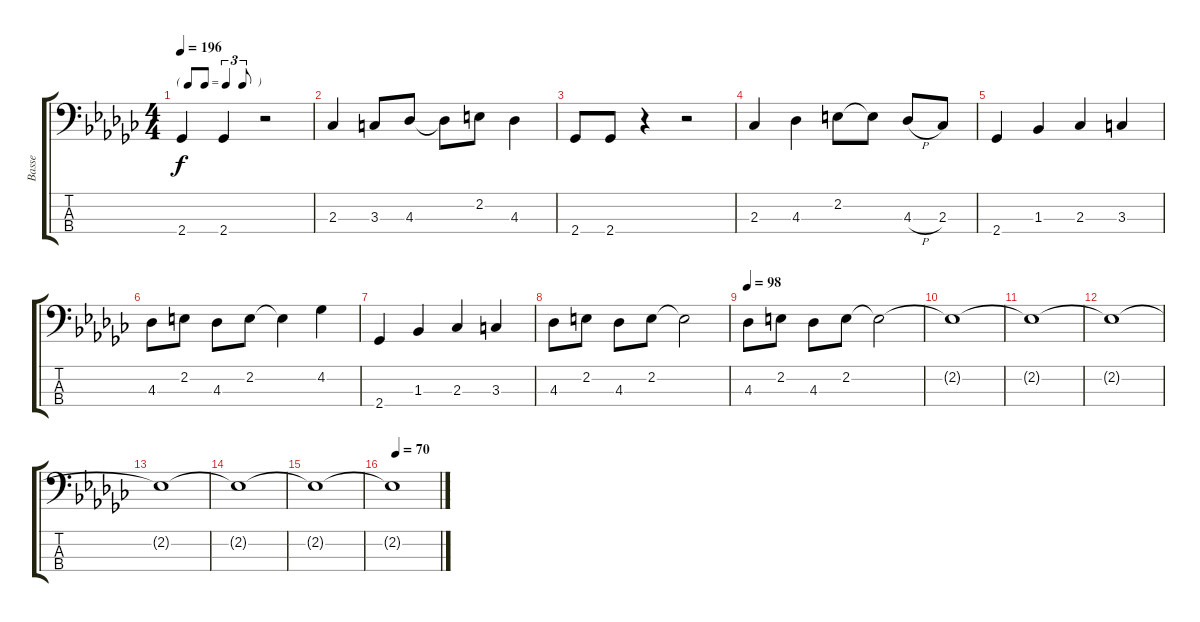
\track ("Basse " "Basse ") {instrument electricbassfinger}
\staff {score tabs}
\tuning (G2 D2 A1 E1) {hide}
\ts (4 4)
\tf triplet8th
\tempo 196
\clef f4
\ks gb
2.4.4{dy f} 2.4.4 r.2 |
2.3.4 3.3.8 4.3.8 4.3{t}.8 2.2.8 4.3.4 |
2.4.8 2.4.8 r.4 r.2 |
2.3.4 4.3.4 2.2.8 2.2{t}.8 4.3{h}.8 2.3.8 |
2.4.4 1.3.4 2.3.4 3.3.4 |
4.3.8 2.2.8 4.3.8 2.2.8 2.2{t}.4 4.2.4 |
2.4.4 1.3.4 2.3.4 3.3.4 |
4.3.8 2.2.8 4.3.8 2.2.8 2.2{t}.2 |
\tempo 98
4.3.8 2.2.8 4.3.8 2.2.8 2.2{t}.2 |
2.2{t}.1 |
2.2{t}.1 |
2.2{t}.1 |
2.2{t}.1 |
2.2{t}.1 |
2.2{t}.1 |
\tempo (70 0.09375)
2.2{t}.1
